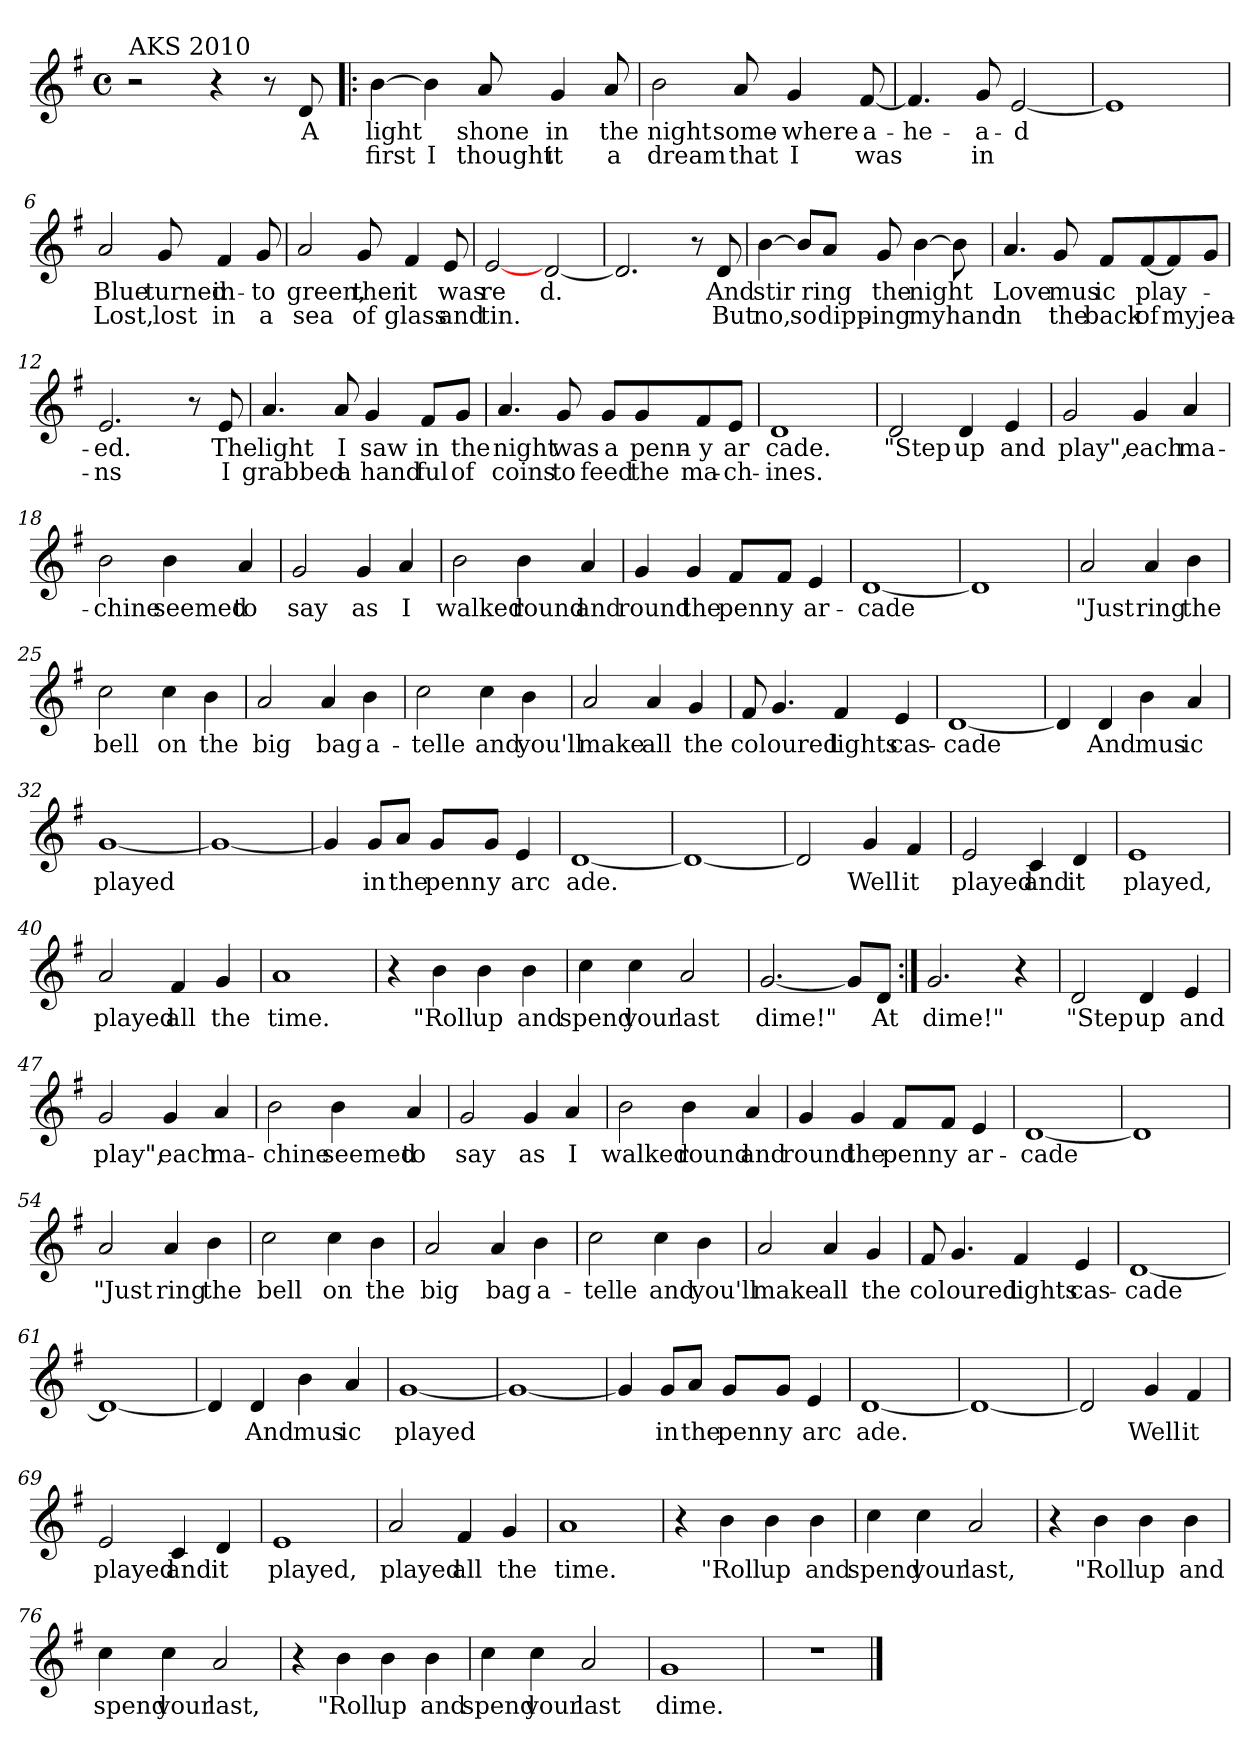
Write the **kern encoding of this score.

**kern	**text	**text
*part1	*part1	*part1
*staff1	*staff1	*staff1
*clefG2	*	*
*k[f#]	*	*
*G:	*	*
*M4/4	*	*
*met(c)	*	*
=1	=1	=1
!LO:TX:a:t=AKS 2010	!	!
2r	.	.
4r	.	.
8r	.	.
8d/	A	.
=2!|:	=2!|:	=2!|:
[4b\	light	first
4b\]	.	I
8a/	shone	thought
4g/	in	it
8a/	the	a
=3	=3	=3
2b\	night	dream
8a/	some-	that
4g/	-where	I
[8f#/	a-	was
=4	=4	=4
4.f#/]	-he-	.
8g/	-a-	in
[2e/	-d	.
=5	=5	=5
1e]	.	.
!!LO:LB:g=z
=6	=6	=6
2a/	Blue	Lost,
8g/	turned	lost
4f#/	in-	in
8g/	-to	a
=7	=7	=7
2a/	green,	sea
8g/	then	of
4f#/	it	glass
8e/	was	and
=8	=8	=8
[2e/	re	tin.
[2d/	d.	.
=9	=9	=9
2.d/]	.	.
8r	.	.
8d/	And	But
=10	=10	=10
[4b\	stir	no,
8b/L]	.	so
8a/J	ring	dipp-
8g/	the	-ing
[4b\	night	my
8b\]	.	hand
!!LO:LB:g=z
=11	=11	=11
4.a/	Love	in
8g/	mus	the
8f#/L	ic	back
[8f#/	play-	of
8f#/]	.	my
8g/J	.	jea-
=12	=12	=12
2.e/	-ed.	-ns
8r	.	.
8e/	The	I
=13	=13	=13
4.a/	light	grabbed
8a/	I	a
4g/	saw	hand
8f#/L	in	ful
8g/J	the	of
=14	=14	=14
4.a/	night	coins
8g/	was	to
8g/L	a	feed
8g/	penn-	the
8f#/	-y	ma-
8e/J	ar	-ch-
!!LO:LB:g=z
=15	=15	=15
1d	cade.	-ines.
=16	=16	=16
2d/	"Step	.
4d/	up	.
4e/	and	.
=17	=17	=17
2g/	play",	.
4g/	each	.
4a/	ma-	.
=18	=18	=18
2b\	-chine	.
4b\	seemed	.
4a/	to	.
=19	=19	=19
2g/	say	.
4g/	as	.
4a/	I	.
=20	=20	=20
2b\	walked	.
4b\	round	.
4a/	and	.
!!LO:LB:g=z
=21	=21	=21
4g/	round	.
4g/	the	.
8f#/L	penn	.
8f#/J	y	.
4e/	ar-	.
=22	=22	=22
[1d	-cade	.
=23	=23	=23
1d]	.	.
=24	=24	=24
2a/	"Just	.
4a/	ring	.
4b\	the	.
=25	=25	=25
2cc\	bell	.
4cc\	on	.
4b\	the	.
=26	=26	=26
2a/	big	.
4a/	bag	.
4b\	a-	.
!!LO:LB:g=z
=27	=27	=27
2cc\	-telle	.
4cc\	and	.
4b\	you'll	.
=28	=28	=28
2a/	make	.
4a/	all	.
4g/	the	.
=29	=29	=29
8f#/	col	.
4.g/	oured	.
4f#/	lights	.
4e/	cas-	.
=30	=30	=30
[1d	-cade	.
=31	=31	=31
4d/]	.	.
4d/	And	.
4b\	mus	.
4a/	ic	.
=32	=32	=32
[1g	played	.
=33	=33	=33
1g_	.	.
!!LO:LB:g=z
=34	=34	=34
4g/]	.	.
8g/L	in	.
8a/J	the	.
8g/L	penn	.
8g/J	y	.
4e/	arc	.
=35	=35	=35
[1d	ade.	.
=36	=36	=36
1d_	.	.
=37	=37	=37
2d/]	.	.
4g/	Well	.
4f#/	it	.
=38	=38	=38
2e/	played	.
4c/	and	.
4d/	it	.
=39	=39	=39
1e	played,	.
!!LO:LB:g=z
=40	=40	=40
2a/	played	.
4f#/	all	.
4g/	the	.
=41	=41	=41
1a	time.	.
=42	=42	=42
4r	.	.
4b\	"Roll	.
4b\	up	.
4b\	and	.
=43	=43	=43
4cc\	spend	.
4cc\	your	.
2a/	last	.
=44	=44	=44
[2.g/	dime!"	.
8g/L]	.	.
8d/J	At	.
=45:|!	=45:|!	=45:|!
2.g/	dime!"	.
4r	.	.
!!LO:PB:g=z
=46	=46	=46
2d/	"Step	.
4d/	up	.
4e/	and	.
=47	=47	=47
2g/	play",	.
4g/	each	.
4a/	ma-	.
=48	=48	=48
2b\	-chine	.
4b\	seemed	.
4a/	to	.
=49	=49	=49
2g/	say	.
4g/	as	.
4a/	I	.
=50	=50	=50
2b\	walked	.
4b\	round	.
4a/	and	.
!!LO:LB:g=z
=51	=51	=51
4g/	round	.
4g/	the	.
8f#/L	penn	.
8f#/J	y	.
4e/	ar-	.
=52	=52	=52
[1d	-cade	.
=53	=53	=53
1d]	.	.
=54	=54	=54
2a/	"Just	.
4a/	ring	.
4b\	the	.
=55	=55	=55
2cc\	bell	.
4cc\	on	.
4b\	the	.
=56	=56	=56
2a/	big	.
4a/	bag	.
4b\	a-	.
!!LO:LB:g=z
=57	=57	=57
2cc\	-telle	.
4cc\	and	.
4b\	you'll	.
=58	=58	=58
2a/	make	.
4a/	all	.
4g/	the	.
=59	=59	=59
8f#/	col	.
4.g/	oured	.
4f#/	lights	.
4e/	cas-	.
=60	=60	=60
[1d	-cade	.
=61	=61	=61
1d_	.	.
=62	=62	=62
4d/]	.	.
4d/	And	.
4b\	mus	.
4a/	ic	.
=63	=63	=63
[1g	played	.
!!LO:LB:g=z
=64	=64	=64
1g_	.	.
=65	=65	=65
4g/]	.	.
8g/L	in	.
8a/J	the	.
8g/L	penn	.
8g/J	y	.
4e/	arc	.
=66	=66	=66
[1d	ade.	.
=67	=67	=67
1d_	.	.
=68	=68	=68
2d/]	.	.
4g/	Well	.
4f#/	it	.
=69	=69	=69
2e/	played	.
4c/	and	.
4d/	it	.
=70	=70	=70
1e	played,	.
!!LO:LB:g=z
=71	=71	=71
2a/	played	.
4f#/	all	.
4g/	the	.
=72	=72	=72
1a	time.	.
=73	=73	=73
4r	.	.
4b\	"Roll	.
4b\	up	.
4b\	and	.
=74	=74	=74
4cc\	spend	.
4cc\	your	.
2a/	last,	.
=75	=75	=75
4r	.	.
4b\	"Roll	.
4b\	up	.
4b\	and	.
=76	=76	=76
4cc\	spend	.
4cc\	your	.
2a/	last,	.
!!LO:LB:g=z
=77	=77	=77
4r	.	.
4b\	"Roll	.
4b\	up	.
4b\	and	.
=78	=78	=78
4cc\	spend	.
4cc\	your	.
2a/	last	.
=79	=79	=79
1g	dime.	.
=80	=80	=80
1r	.	.
==	==	==
*-	*-	*-
